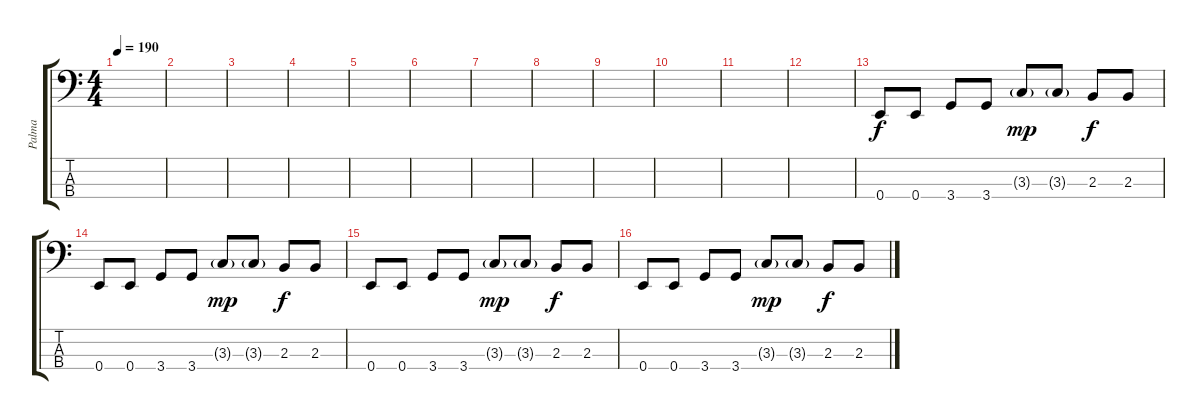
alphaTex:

\track ("Palma" "Palma") {instrument electricbassfinger}
\staff {score tabs}
\tuning (G2 D2 A1 E1) {hide}
\ts (4 4)
\tempo 190
\clef f4
\ks c
|
|
|
|
|
|
|
|
|
|
|
|
0.4.8 0.4.8 3.4.8 3.4.8 3.3{g}.8{dy mp} 3.3{g}.8 2.3.8{dy f} 2.3.8 |
0.4.8 0.4.8 3.4.8 3.4.8 3.3{g}.8{dy mp} 3.3{g}.8 2.3.8{dy f} 2.3.8 |
0.4.8 0.4.8 3.4.8 3.4.8 3.3{g}.8{dy mp} 3.3{g}.8 2.3.8{dy f} 2.3.8 |
0.4.8 0.4.8 3.4.8 3.4.8 3.3{g}.8{dy mp} 3.3{g}.8 2.3.8{dy f} 2.3.8
